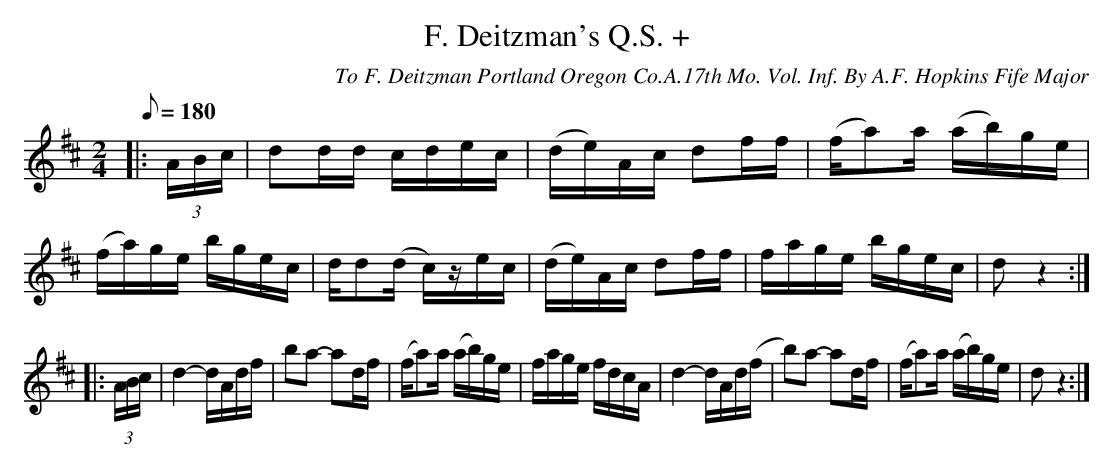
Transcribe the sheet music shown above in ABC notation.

X:1
T:F. Deitzman's Q.S. +
C:To F. Deitzman Portland Oregon Co.A.17th Mo. Vol. Inf. By A.F. Hopkins Fife Major
M:2/4
L:1/8
Q:1/8=180
K:D
|: (3A/B/c/|dd/d/ c/d/e/c/|(d/e/)A/c/ df/f/|(f/a)a/ (a/b/)g/e/|(f/a/)g/e/ b/g/e/c/|d/d(d/ c/)z/e/c/|(d/e/)A/c/ df/f/|f/a/g/e/ b/g/e/c/|d z2 :|
|: (3A/B/c/|d2 -d/A/d/f/|ba -ad/f/|(f/a)a/ (a/b/)g/e/|f/a/g/e/ f/d/c/A/|d2 -d/A/d/(f/|b)a -ad/f/|(f/a)a/ (a/b/)g/e/|d z2 :|
